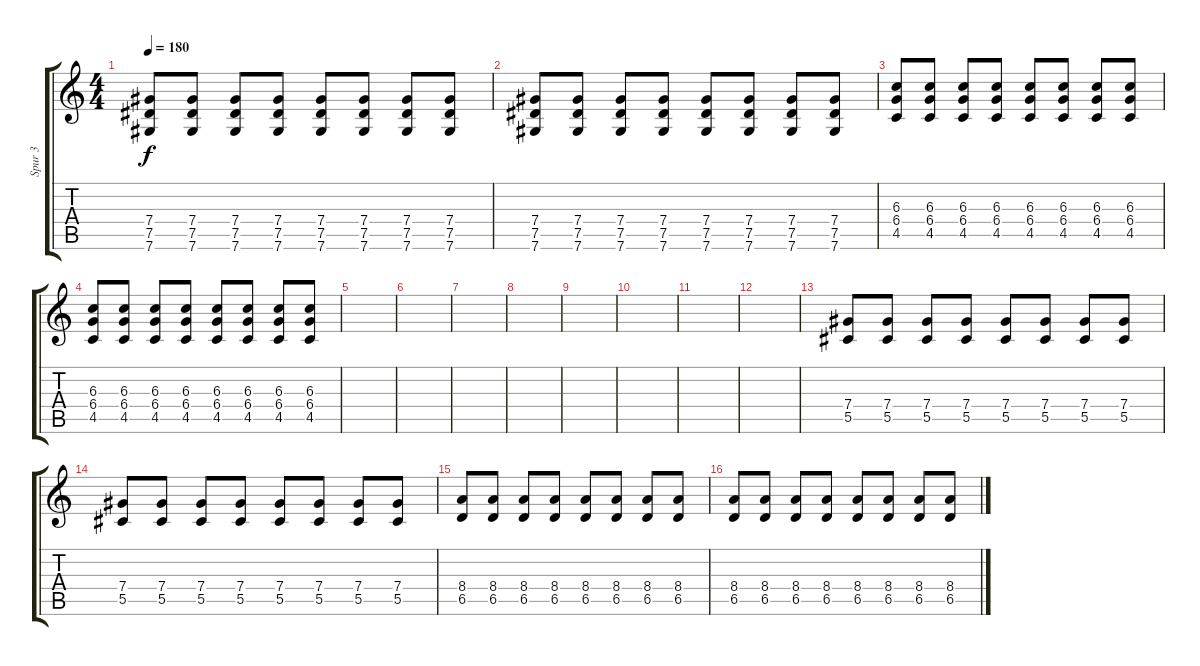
\track ("Spur 3" "Spur 3") {instrument electricguitarclean}
\staff {score tabs}
\tuning (Eb4 Bb3 Gb3 Db3 Ab2 Db2) {hide}
\ts (4 4)
\tempo 180
\clef g2
\ks c
(7.4 7.5 7.6).8{dy f} (7.4 7.5 7.6).8 (7.4 7.5 7.6).8 (7.4 7.5 7.6).8 (7.4 7.5 7.6).8 (7.4 7.5 7.6).8 (7.4 7.5 7.6).8 (7.4 7.5 7.6).8 |
(7.4 7.5 7.6).8 (7.4 7.5 7.6).8 (7.4 7.5 7.6).8 (7.4 7.5 7.6).8 (7.4 7.5 7.6).8 (7.4 7.5 7.6).8 (7.4 7.5 7.6).8 (7.4 7.5 7.6).8 |
(6.3 6.4 4.5).8 (6.3 6.4 4.5).8 (6.3 6.4 4.5).8 (6.3 6.4 4.5).8 (6.3 6.4 4.5).8 (6.3 6.4 4.5).8 (6.3 6.4 4.5).8 (6.3 6.4 4.5).8 |
(6.3 6.4 4.5).8 (6.3 6.4 4.5).8 (6.3 6.4 4.5).8 (6.3 6.4 4.5).8 (6.3 6.4 4.5).8 (6.3 6.4 4.5).8 (6.3 6.4 4.5).8 (6.3 6.4 4.5).8 |
|
|
|
|
|
|
|
|
(7.4 5.5).8 (7.4 5.5).8 (7.4 5.5).8 (7.4 5.5).8 (7.4 5.5).8 (7.4 5.5).8 (7.4 5.5).8 (7.4 5.5).8 |
(7.4 5.5).8 (7.4 5.5).8 (7.4 5.5).8 (7.4 5.5).8 (7.4 5.5).8 (7.4 5.5).8 (7.4 5.5).8 (7.4 5.5).8 |
(8.4 6.5).8 (8.4 6.5).8 (8.4 6.5).8 (8.4 6.5).8 (8.4 6.5).8 (8.4 6.5).8 (8.4 6.5).8 (8.4 6.5).8 |
(8.4 6.5).8 (8.4 6.5).8 (8.4 6.5).8 (8.4 6.5).8 (8.4 6.5).8 (8.4 6.5).8 (8.4 6.5).8 (8.4 6.5).8
